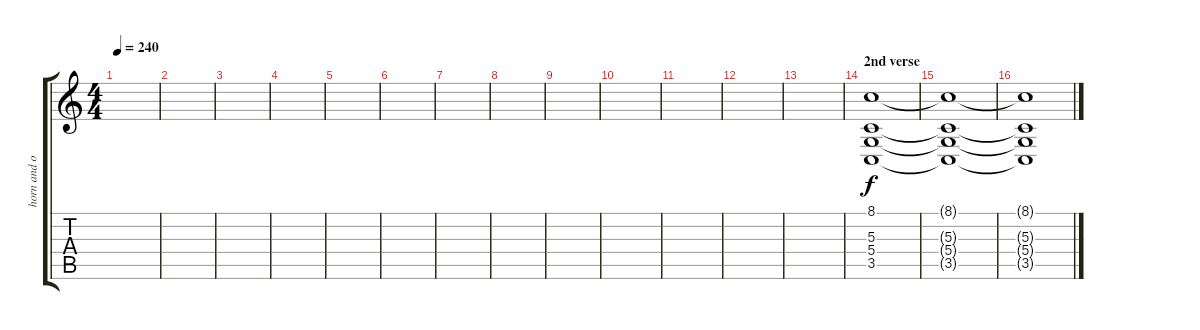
\track ("horn and organ(alex stariopoli)" "horn and o") {instrument frenchhorn}
\staff {score tabs}
\tuning (E4 B3 G3 D3 A2 E2) {hide}
\ts (4 4)
\tempo 240
\clef g2
\ks c
|
|
|
|
|
|
|
|
|
|
|
|
|
\section ("" "2nd verse")
(8.1 5.3 5.4 3.5).1{instrument churchorgan} |
(8.1{t} 5.3{t} 5.4{t} 3.5{t}).1 |
(8.1{t} 5.3{t} 5.4{t} 3.5{t}).1
